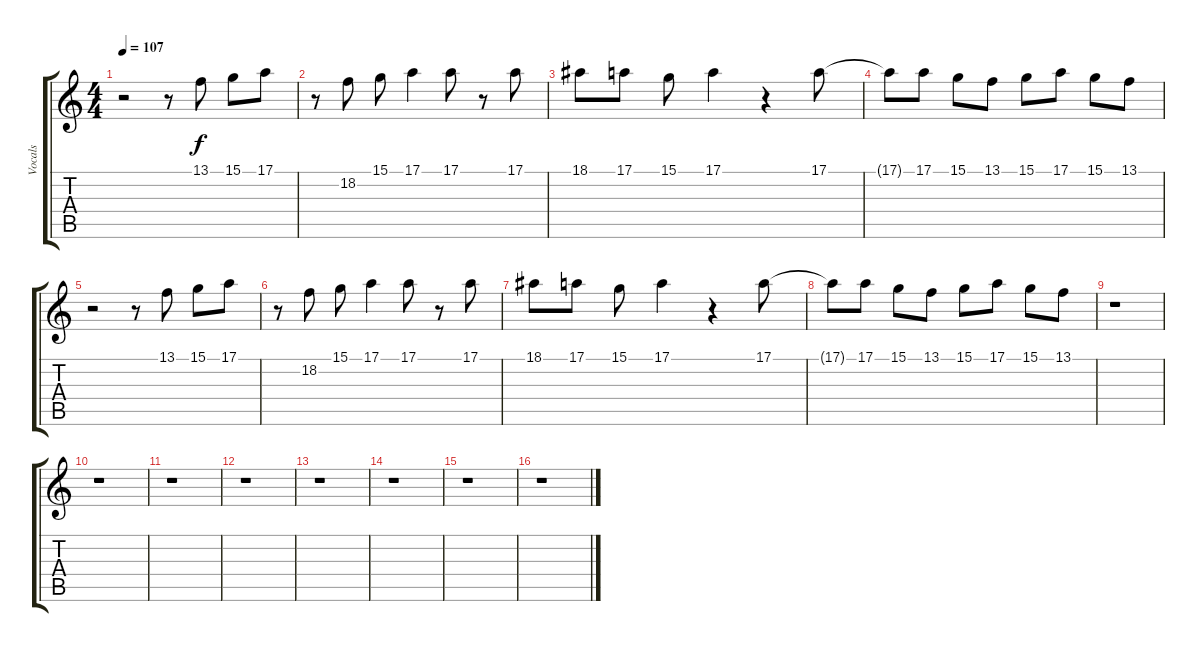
\track ("Vocals" "Vocals") {instrument steeldrums}
\staff {score tabs}
\tuning (E4 B3 G3 D3 A2 E2) {hide}
\ts (4 4)
\tempo 107
\clef g2
\ks c
r.2{dy f} r.8 13.1.8 15.1.8 17.1.8 |
r.8 18.2.8 15.1.8 17.1.4 17.1.8 r.8 17.1.8 |
18.1.8 17.1.8 15.1.8 17.1.4 r.4 17.1.8 |
17.1{t}.8 17.1.8 15.1.8 13.1.8 15.1.8 17.1.8 15.1.8 13.1.8 |
r.2 r.8 13.1.8 15.1.8 17.1.8 |
r.8 18.2.8 15.1.8 17.1.4 17.1.8 r.8 17.1.8 |
18.1.8 17.1.8 15.1.8 17.1.4 r.4 17.1.8 |
17.1{t}.8 17.1.8 15.1.8 13.1.8 15.1.8 17.1.8 15.1.8 13.1.8 |
r.1 |
r.1 |
r.1 |
r.1 |
r.1 |
r.1 |
r.1 |
r.1
